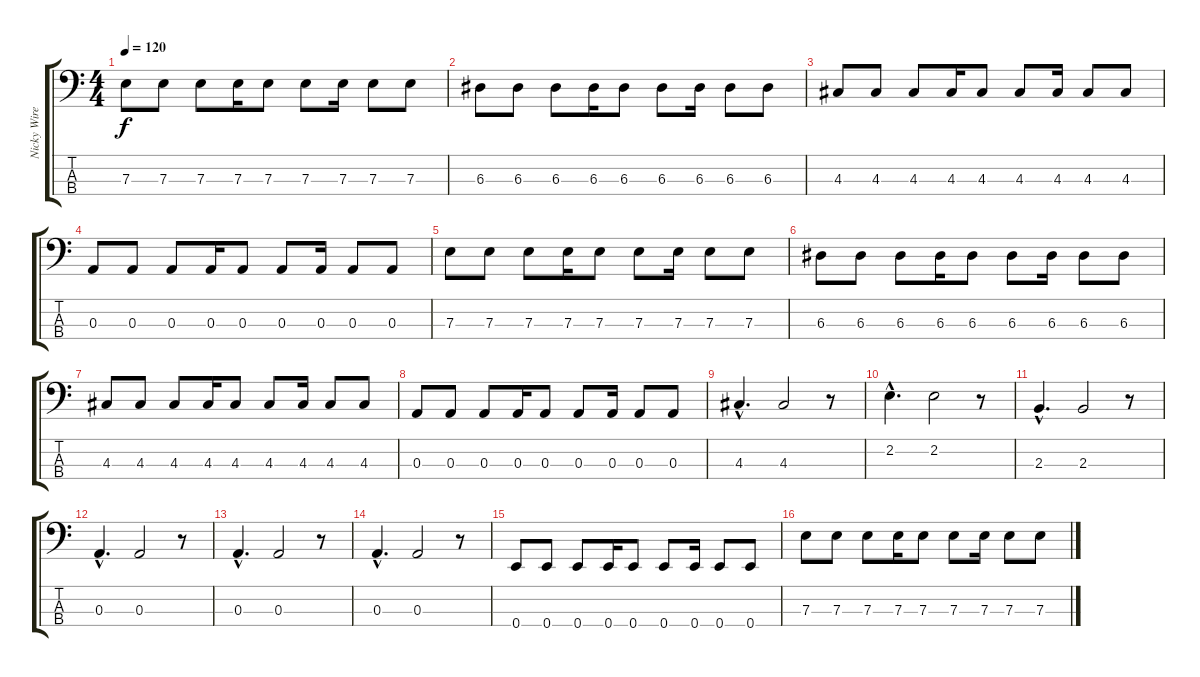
\track ("Nicky Wire" "Nicky Wire") {instrument electricbasspick}
\staff {score tabs}
\tuning (G2 D2 A1 E1) {hide}
\ts (4 4)
\tempo 120
\clef f4
\ks c
7.3.8{dy f} 7.3.8 7.3.8 7.3.16 7.3.8 7.3.8 7.3.16 7.3.8 7.3.8 |
6.3.8 6.3.8 6.3.8 6.3.16 6.3.8 6.3.8 6.3.16 6.3.8 6.3.8 |
4.3.8 4.3.8 4.3.8 4.3.16 4.3.8 4.3.8 4.3.16 4.3.8 4.3.8 |
0.3.8 0.3.8 0.3.8 0.3.16 0.3.8 0.3.8 0.3.16 0.3.8 0.3.8 |
7.3.8 7.3.8 7.3.8 7.3.16 7.3.8 7.3.8 7.3.16 7.3.8 7.3.8 |
6.3.8 6.3.8 6.3.8 6.3.16 6.3.8 6.3.8 6.3.16 6.3.8 6.3.8 |
4.3.8 4.3.8 4.3.8 4.3.16 4.3.8 4.3.8 4.3.16 4.3.8 4.3.8 |
0.3.8 0.3.8 0.3.8 0.3.16 0.3.8 0.3.8 0.3.16 0.3.8 0.3.8 |
4.3{hac}.4{d} 4.3.2 r.8 |
2.2{hac}.4{d} 2.2.2 r.8 |
2.3{hac}.4{d} 2.3.2 r.8 |
0.3{hac}.4{d} 0.3.2 r.8 |
0.3{hac}.4{d} 0.3.2 r.8 |
0.3{hac}.4{d} 0.3.2 r.8 |
0.4.8 0.4.8 0.4.8 0.4.16 0.4.8 0.4.8 0.4.16 0.4.8 0.4.8 |
7.3.8 7.3.8 7.3.8 7.3.16 7.3.8 7.3.8 7.3.16 7.3.8 7.3.8
